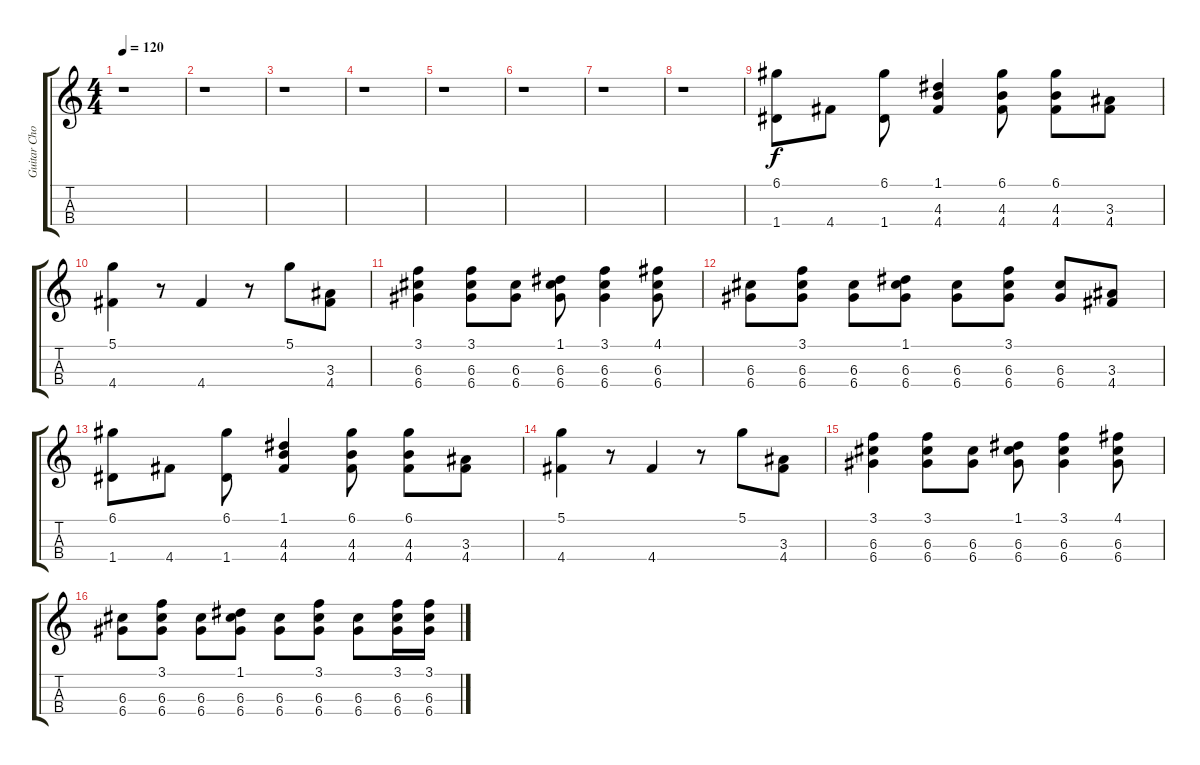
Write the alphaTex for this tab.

\track ("Guitar Chorus (Duff)" "Guitar Cho") {instrument acousticguitarnylon}
\staff {score tabs}
\tuning (D4 B4 G3 D3) {hide}
\ts (4 4)
\tempo 120
\clef g2
\ks c
r.1{dy f} |
r.1 |
r.1 |
r.1 |
r.1 |
r.1 |
r.1 |
r.1 |
(6.1 1.4).8 4.4.8 (6.1 1.4).8 (1.1 4.3 4.4).4 (6.1 4.3 4.4).8 (6.1 4.3 4.4).8 (3.3 4.4).8 |
(5.1 4.4).4 r.8 4.4.4 r.8 5.1.8 (3.3 4.4).8 |
(3.1 6.3 6.4).4 (3.1 6.3 6.4).8 (6.3 6.4).8 (1.1 6.3 6.4).8 (3.1 6.3 6.4).4 (4.1 6.3 6.4).8 |
(6.3 6.4).8 (3.1 6.3 6.4).8 (6.3 6.4).8 (1.1 6.3 6.4).8 (6.3 6.4).8 (3.1 6.3 6.4).8 (6.3 6.4).8 (3.3 4.4).8 |
(6.1 1.4).8 4.4.8 (6.1 1.4).8 (1.1 4.3 4.4).4 (6.1 4.3 4.4).8 (6.1 4.3 4.4).8 (3.3 4.4).8 |
(5.1 4.4).4 r.8 4.4.4 r.8 5.1.8 (3.3 4.4).8 |
(3.1 6.3 6.4).4 (3.1 6.3 6.4).8 (6.3 6.4).8 (1.1 6.3 6.4).8 (3.1 6.3 6.4).4 (4.1 6.3 6.4).8 |
(6.3 6.4).8 (3.1 6.3 6.4).8 (6.3 6.4).8 (1.1 6.3 6.4).8 (6.3 6.4).8 (3.1 6.3 6.4).8 (6.3 6.4).8 (3.1 6.3 6.4).16 (3.1 6.3 6.4).16
